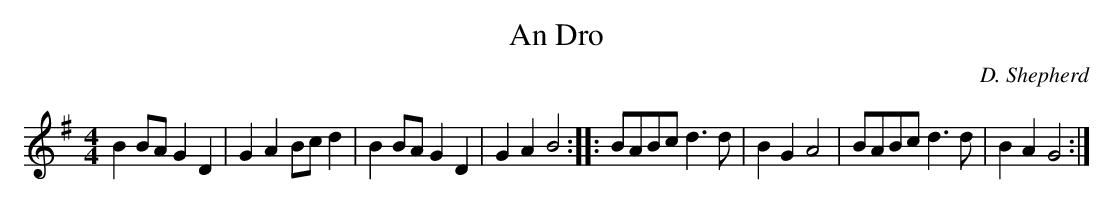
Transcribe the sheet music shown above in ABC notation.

X:1
T:An Dro
C:D. Shepherd
M:4/4
L:1/8
K:G
B2 BA G2 D2|G2 A2 Bc d2|B2 BA G2 D2 |G2 A2 B4  :|\
|: BABc d3  d|B2 G2 A4  |BABc d3  d|B2 A2 G4  :|
